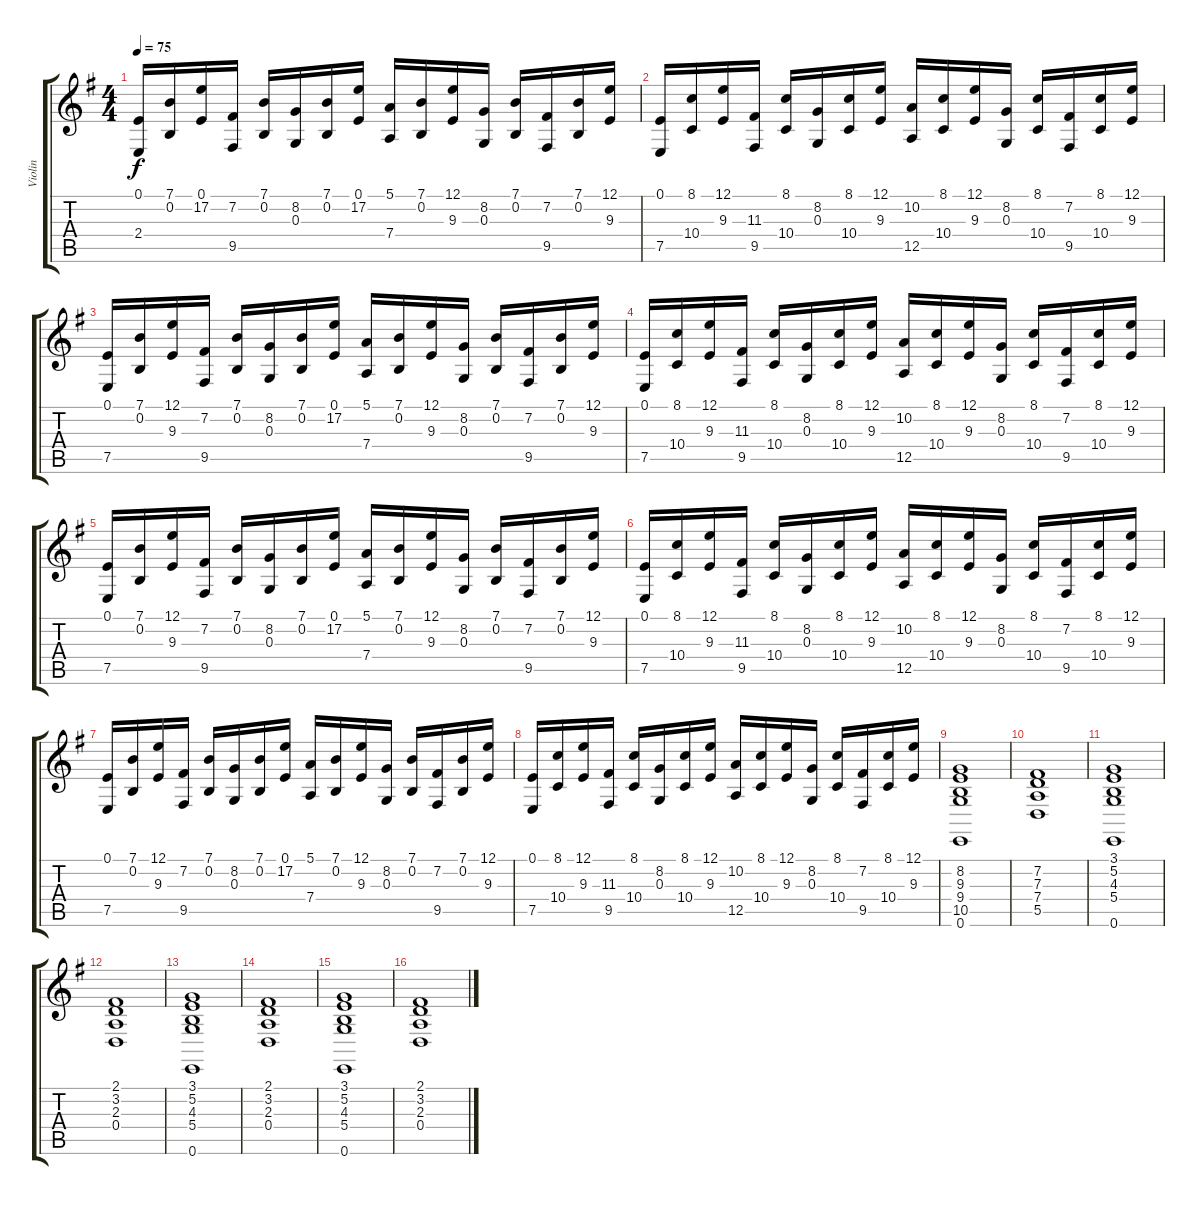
\track ("Violin" "Violin") {instrument violin}
\staff {score tabs}
\tuning (E4 B3 G3 D3 A2 E2) {hide}
\ts (4 4)
\tempo 75
\clef g2
\ks eminor
(0.1 2.4).16{dy f volume 8} (7.1 0.2).16 (0.1 17.2).16 (7.2 9.5).16 (7.1 0.2).16 (8.2 0.3).16 (7.1 0.2).16 (0.1 17.2).16 (5.1 7.4).16 (7.1 0.2).16 (12.1 9.3).16 (8.2 0.3).16 (7.1 0.2).16 (7.2 9.5).16 (7.1 0.2).16 (12.1 9.3).16 |
(0.1 7.5).16 (8.1 10.4).16 (12.1 9.3).16 (11.3 9.5).16 (8.1 10.4).16 (8.2 0.3).16 (8.1 10.4).16 (12.1 9.3).16 (10.2 12.5).16 (8.1 10.4).16 (12.1 9.3).16 (8.2 0.3).16 (8.1 10.4).16 (7.2 9.5).16 (8.1 10.4).16 (12.1 9.3).16 |
(0.1 7.5).16 (7.1 0.2).16 (12.1 9.3).16 (7.2 9.5).16 (7.1 0.2).16 (8.2 0.3).16 (7.1 0.2).16 (0.1 17.2).16 (5.1 7.4).16 (7.1 0.2).16 (12.1 9.3).16 (8.2 0.3).16 (7.1 0.2).16 (7.2 9.5).16 (7.1 0.2).16 (12.1 9.3).16 |
(0.1 7.5).16 (8.1 10.4).16 (12.1 9.3).16 (11.3 9.5).16 (8.1 10.4).16 (8.2 0.3).16 (8.1 10.4).16 (12.1 9.3).16 (10.2 12.5).16 (8.1 10.4).16 (12.1 9.3).16 (8.2 0.3).16 (8.1 10.4).16 (7.2 9.5).16 (8.1 10.4).16 (12.1 9.3).16 |
(0.1 7.5).16 (7.1 0.2).16 (12.1 9.3).16 (7.2 9.5).16 (7.1 0.2).16 (8.2 0.3).16 (7.1 0.2).16 (0.1 17.2).16 (5.1 7.4).16 (7.1 0.2).16 (12.1 9.3).16 (8.2 0.3).16 (7.1 0.2).16 (7.2 9.5).16 (7.1 0.2).16 (12.1 9.3).16 |
(0.1 7.5).16 (8.1 10.4).16 (12.1 9.3).16 (11.3 9.5).16 (8.1 10.4).16 (8.2 0.3).16 (8.1 10.4).16 (12.1 9.3).16 (10.2 12.5).16 (8.1 10.4).16 (12.1 9.3).16 (8.2 0.3).16 (8.1 10.4).16 (7.2 9.5).16 (8.1 10.4).16 (12.1 9.3).16 |
(0.1 7.5).16 (7.1 0.2).16 (12.1 9.3).16 (7.2 9.5).16 (7.1 0.2).16 (8.2 0.3).16 (7.1 0.2).16 (0.1 17.2).16 (5.1 7.4).16 (7.1 0.2).16 (12.1 9.3).16 (8.2 0.3).16 (7.1 0.2).16 (7.2 9.5).16 (7.1 0.2).16 (12.1 9.3).16 |
(0.1 7.5).16 (8.1 10.4).16 (12.1 9.3).16 (11.3 9.5).16 (8.1 10.4).16 (8.2 0.3).16 (8.1 10.4).16 (12.1 9.3).16 (10.2 12.5).16 (8.1 10.4).16 (12.1 9.3).16 (8.2 0.3).16 (8.1 10.4).16 (7.2 9.5).16 (8.1 10.4).16 (12.1 9.3).16 |
(8.2 9.3 9.4 10.5 0.6).1{volume 9 instrument stringensemble1} |
(7.2 7.3 7.4 5.5).1 |
(3.1 5.2 4.3 5.4 0.6).1 |
(2.1 3.2 2.3 0.4).1 |
(3.1 5.2 4.3 5.4 0.6).1 |
(2.1 3.2 2.3 0.4).1 |
(3.1 5.2 4.3 5.4 0.6).1 |
(2.1 3.2 2.3 0.4).1
